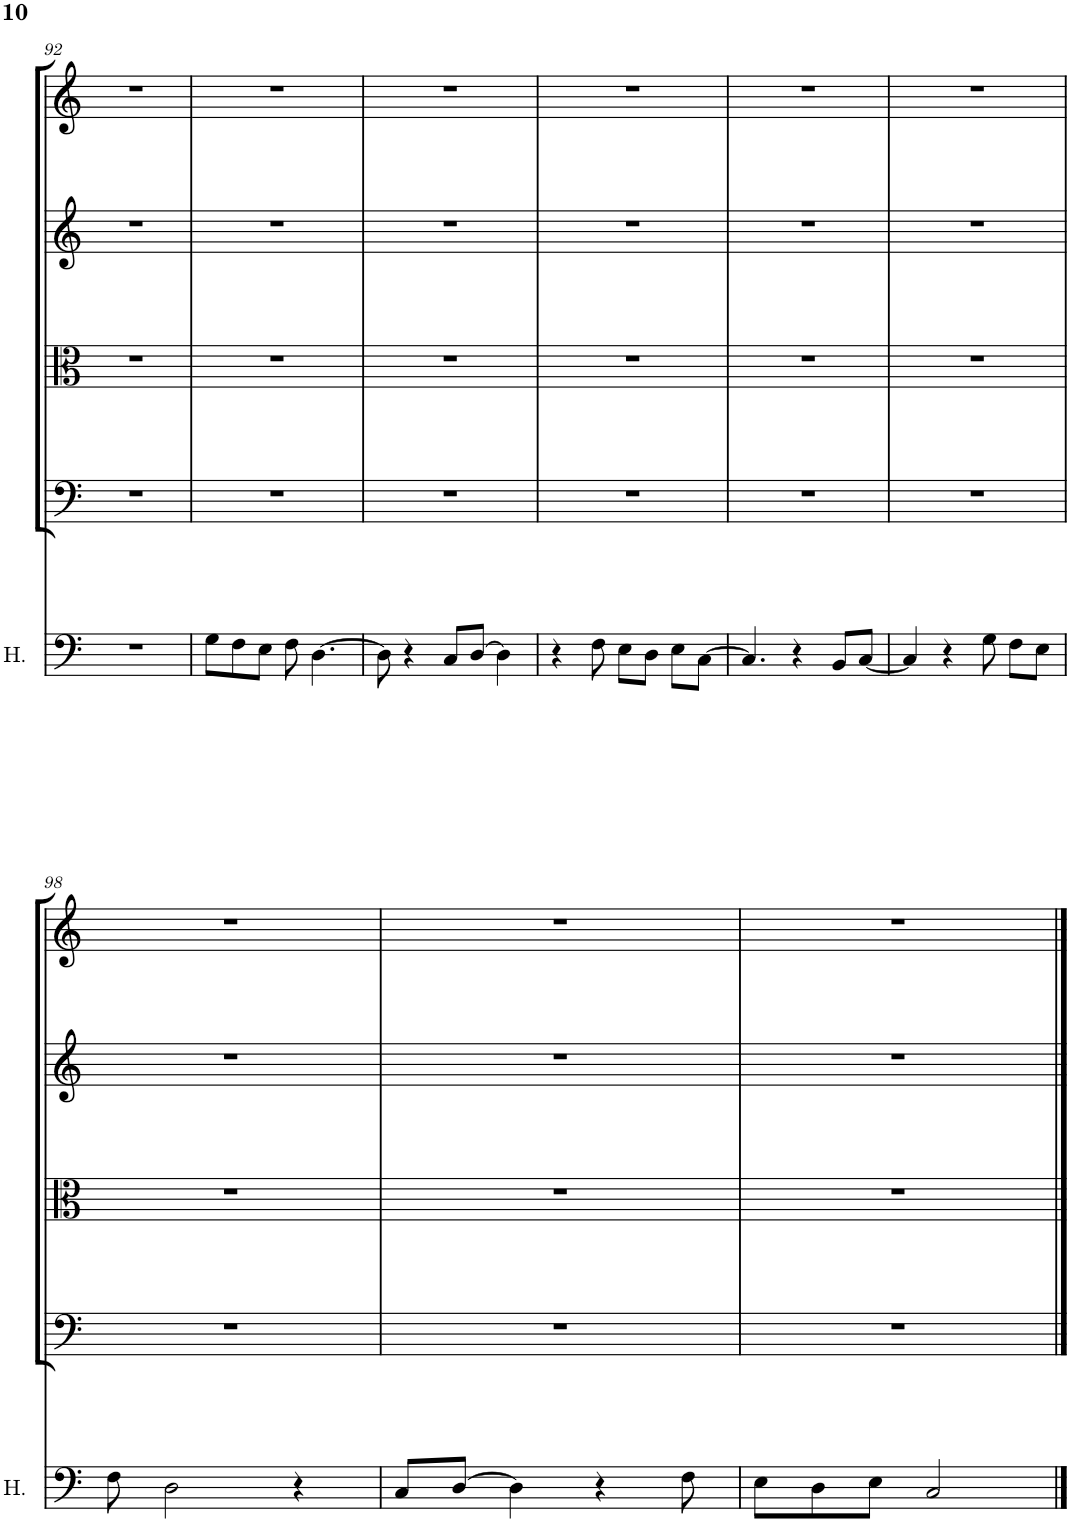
**kern	**kern	**kern	**kern	**kern
*part5	*part4	*part3	*part2	*part1
*staff5	*staff4	*staff3	*staff2	*staff1
*I"Homens	*I"Violoncello	*I"Viola	*I"Violin II	*I"Violin I
*I'H.	*I'Vc	*I'Vla	*I'Vln	*I'Vln
!!LO:PB:g=z
*clefF4	*clefF4	*clefC3	*clefG2	*clefG2
*k[]	*k[]	*k[]	*k[]	*k[]
*M7/8	*M7/8	*M7/8	*M7/8	*M7/8
=92	=92	=92	=92	=92
2..r	2..r	2..r	2..r	2..r
=93	=93	=93	=93	=93
8G\L	2..r	2..r	2..r	2..r
8F\	.	.	.	.
8E\J	.	.	.	.
8F\	.	.	.	.
[4.D\	.	.	.	.
=94	=94	=94	=94	=94
8D\]	2..r	2..r	2..r	2..r
4r	.	.	.	.
8C/L	.	.	.	.
[8D/J	.	.	.	.
4D\]	.	.	.	.
=95	=95	=95	=95	=95
4r	2..r	2..r	2..r	2..r
8F\	.	.	.	.
8E\L	.	.	.	.
8D\J	.	.	.	.
8E\L	.	.	.	.
[8C\J	.	.	.	.
=96	=96	=96	=96	=96
4.C/]	2..r	2..r	2..r	2..r
4r	.	.	.	.
8BB/L	.	.	.	.
[8C/J	.	.	.	.
=97	=97	=97	=97	=97
4C/]	2..r	2..r	2..r	2..r
4r	.	.	.	.
8G\	.	.	.	.
8F\L	.	.	.	.
8E\J	.	.	.	.
!!LO:LB:g=z
=98	=98	=98	=98	=98
8F\	2..r	2..r	2..r	2..r
2D\	.	.	.	.
4r	.	.	.	.
=99	=99	=99	=99	=99
8C/L	2..r	2..r	2..r	2..r
[8D/J	.	.	.	.
4D\]	.	.	.	.
4r	.	.	.	.
8F\	.	.	.	.
=100	=100	=100	=100	=100
8E\L	2..r	2..r	2..r	2..r
8D\	.	.	.	.
8E\J	.	.	.	.
2C/	.	.	.	.
==	==	==	==	==
*-	*-	*-	*-	*-
